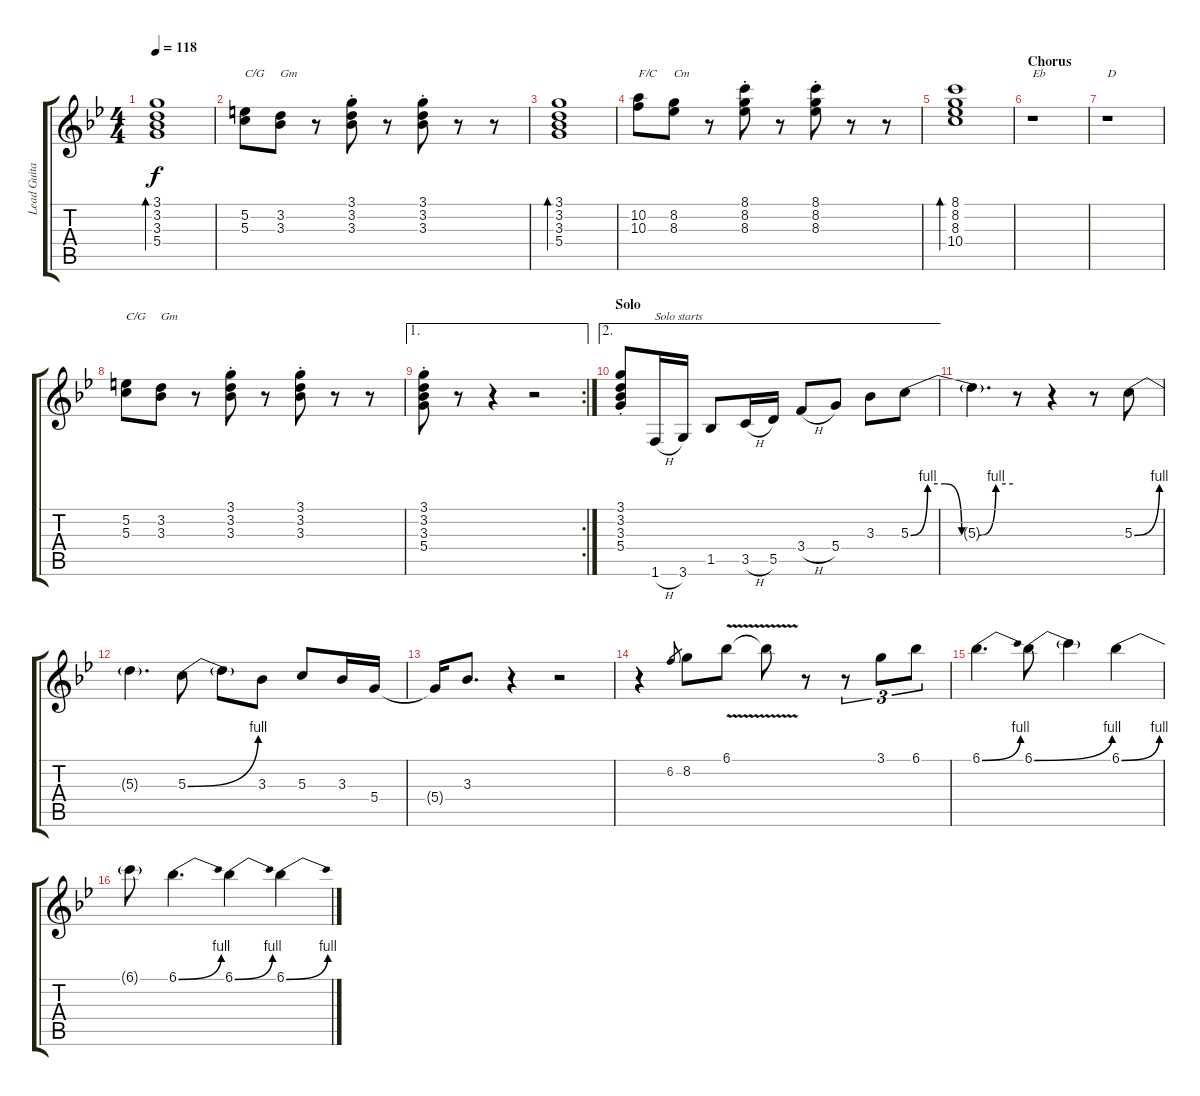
\track ("Lead Guitar" "Lead Guita") {instrument overdrivenguitar}
\staff {score tabs}
\tuning (E4 B3 G3 D3 A2 E2) {hide}
\ts (4 4)
\tempo 118
\clef g2
\ks gminor
(3.1 3.2 3.3 5.4).1{bd 240 dy f} |
(5.2 5.3).8{txt "C/G"} (3.2 3.3).8{txt "Gm"} r.8 (3.1{st} 3.2{st} 3.3{st}).8 r.8 (3.1{st} 3.2{st} 3.3{st}).8 r.8 r.8 |
(3.1 3.2 3.3 5.4).1{bd 240} |
(10.2 10.3).8{txt "F/C"} (8.2 8.3).8{txt "Cm"} r.8 (8.1{st} 8.2{st} 8.3{st}).8 r.8 (8.1{st} 8.2{st} 8.3{st}).8 r.8 r.8 |
(8.1 8.2 8.3 10.4).1{bd 240} |
\section ("" "Chorus")
r.1{txt "Eb"} |
r.1{txt "D"} |
(5.2 5.3).8{txt "C/G"} (3.2 3.3).8{txt "Gm"} r.8 (3.1{st} 3.2{st} 3.3{st}).8 r.8 (3.1{st} 3.2{st} 3.3{st}).8 r.8 r.8 |
\ae 1
\rc 2
(3.1{st} 3.2{st} 3.3{st} 5.4{st}).8 r.8 r.4 r.2 |
\ae 2
\section ("" "Solo")
(3.1{st} 3.2{st} 3.3{st} 5.4{st}).8{volume 16 instrument overdrivenguitar} 1.6{h}.16{txt "Solo starts"} 3.6.16 1.5.8 3.5{h}.16 5.5.16 3.4{h}.8 5.4.8 3.3.8 5.3{be (custom 0 0 10 4 20 4 30 0 40 0 50 4 60 4)}.8 |
5.3{t}.4{d} r.8 r.4 r.8 5.3{be (bend 0 0 60 4)}.8 |
5.3{t}.4{d} 5.3{be (bend 0 0 60 4)}.8 5.3{t}.8 3.3.8 5.3.8 3.3.16 5.4.16 |
5.4{t}.16 3.3.8{d} r.4 r.2 |
r.4 6.2.8{gr} 8.2.8 6.1{v}.8 6.1{t}.8 r.8 r.8{tu (3 2)} 3.1.8{tu (3 2)} 6.1.8{tu (3 2)} |
6.1{be (bend 0 0 60 4)}.4{d} 6.1{be (bend 0 0 60 4)}.8 6.1{t}.4 6.1{be (bend 0 0 60 4)}.4 |
6.1{t}.8 6.1{be (bend 0 0 60 4)}.4{d} 6.1{be (bend 0 0 60 4)}.4 6.1{be (bend 0 0 60 4)}.4
